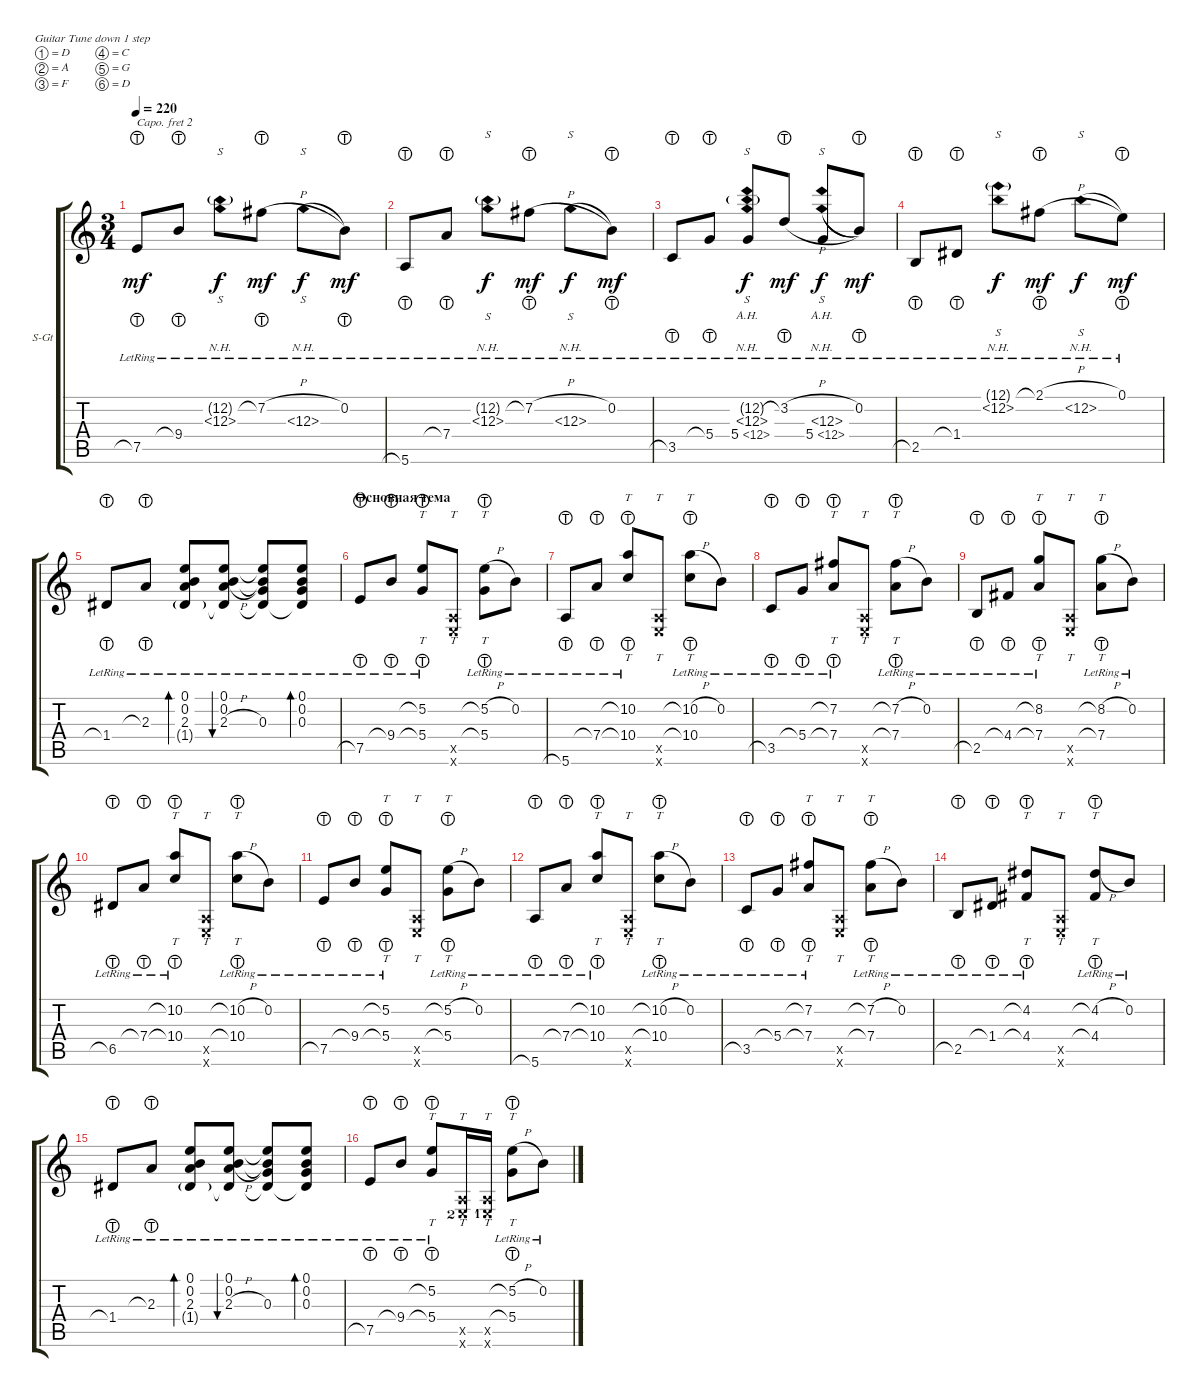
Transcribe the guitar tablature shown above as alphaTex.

\defaultSystemsLayout 4
\bracketExtendMode groupsimilarinstruments
\firstSystemTrackNameOrientation horizontal
\otherSystemsTrackNameOrientation horizontal
\track ("Steel Guitar" "S-Gt") {instrument acousticguitarsteel}
\staff {score tabs}
\capo 2
\tuning (D4 A3 F3 C3 G2 D2)
\ts (3 4)
\tempo 220
\clef g2
\ks c
7.5{lht lr}.8{dy mf} 9.4{lht lr}.8 (12.3{nh lr} 12.2{nh g lr}).8{s dy f} 7.2{h lht lr}.8{dy mf} 12.3{nh lr}.8{s dy f legatoorigin} 0.2{lht lr}.8{dy mf} |
5.6{lht lr}.8 7.4{lht lr}.8 (12.3{nh lr} 12.2{nh g lr}).8{s dy f} 7.2{h lht lr}.8{dy mf} 12.3{nh lr}.8{s dy f legatoorigin} 0.2{lht lr}.8{dy mf} |
3.5{lht lr}.8 5.4{lht lr}.8 (12.3{nh lr} 12.2{nh g lr} 5.4{ah 7 lr}).8{s dy f} 3.2{h lht lr}.8{dy mf} (12.3{nh lr} 5.4{ah 7 lr}).8{s dy f legatoorigin} 0.2{lht lr}.8{dy mf} |
2.5{lht lr}.8 1.4{lht lr}.8 (12.2{nh lr} 12.1{nh g lr}).8{s dy f} 2.1{h lht lr}.8{dy mf} 12.2{nh lr}.8{s dy f legatoorigin} 0.1{lht lr}.8{dy mf} |
1.4{lht lr}.8 2.3{lht lr}.8 (2.3{lr} 0.1{lr} 0.2{lr} 1.4{g lr}).8{bd 30} (2.3{h lr} 0.2{lr} 0.1{lr} 1.4{lr t}).8{bu 30} (0.3{lr} 0.1{lr t} 0.2{lr t} 1.4{lr t}).8 (0.1{lr} 0.2{lr} 0.3{lr} 1.4{lr t}).8{bd 30} |
\section ("" "Основная тема")
7.5{lht lr}.8 9.4{lht lr}.8 (5.2{lht lr} 5.4{lht lr}).8{tt} (0.6{x} 0.5{x}).8{tt} (5.4{lht lr} 5.2{h lht lr}).8{tt} 0.2{lr}.8 |
5.6{lht lr}.8 7.4{lht lr}.8 (10.2{lht lr} 10.4{lht lr}).8{tt} (0.5{x} 0.6{x}).8{tt} (10.4{lht lr} 10.2{h lht lr}).8{tt} 0.2{lr}.8 |
3.5{lht lr}.8 5.4{lht lr}.8 (7.2{lht lr} 7.4{lht lr}).8{tt} (0.5{x} 0.6{x}).8{tt} (7.2{h lht lr} 7.4{lht lr}).8{tt} 0.2{lr}.8 |
2.5{lht lr}.8 4.4{lht lr}.8 (8.2{lht lr} 7.4{lht lr}).8{tt} (0.6{x} 0.5{x}).8{tt} (8.2{h lht lr} 7.4{lht lr}).8{tt} 0.2{lr}.8 |
6.5{lht lr}.8 7.4{lht lr}.8 (10.2{lht lr} 10.4{lht lr}).8{tt} (0.6{x} 0.5{x}).8{tt} (10.2{h lht lr} 10.4{lht lr}).8{tt} 0.2{lr}.8 |
7.5{lht lr}.8 9.4{lht lr}.8 (5.2{lht lr} 5.4{lht lr}).8{tt} (0.5{x} 0.6{x}).8{tt} (5.4{lht lr} 5.2{h lht lr}).8{tt} 0.2{lr}.8 |
5.6{lht lr}.8 7.4{lht lr}.8 (10.2{lht lr} 10.4{lht lr}).8{tt} (0.6{x} 0.5{x}).8{tt} (10.4{lht lr} 10.2{h lht lr}).8{tt} 0.2{lr}.8 |
3.5{lht lr}.8 5.4{lht lr}.8 (7.2{lht lr} 7.4{lht lr}).8{tt} (0.6{x} 0.5{x}).8{tt} (7.2{h lht lr} 7.4{lht lr}).8{tt} 0.2{lr}.8 |
2.5{lht lr}.8 1.4{lht lr}.8 (4.2{lht lr} 4.4{lht lr}).8{tt} (0.5{x} 0.6{x}).8{tt} (4.2{h lht lr} 4.4{lht lr}).8{tt} 0.2{lr}.8 |
1.4{lht lr}.8 2.3{lht lr}.8 (2.3{lr} 0.1{lr} 0.2{lr} 1.4{g lr}).8{bd 30} (2.3{h lr} 0.2{lr} 0.1{lr} 1.4{lr t}).8{bu 30} (0.3{lr} 0.1{lr t} 0.2{lr t} 1.4{lr t}).8 (0.1{lr} 0.2{lr} 0.3{lr} 1.4{lr t}).8{bd 30} |
7.5{lht lr}.8 9.4{lht lr}.8 (5.2{lht lr} 5.4{lht lr}).8{tt} (0.6{x lf 3} 0.5{x}).16{tt} (0.6{x lf 2} 0.5{x}).16{tt} (5.4{lht lr} 5.2{h lht lr}).8{tt} 0.2{lr}.8
